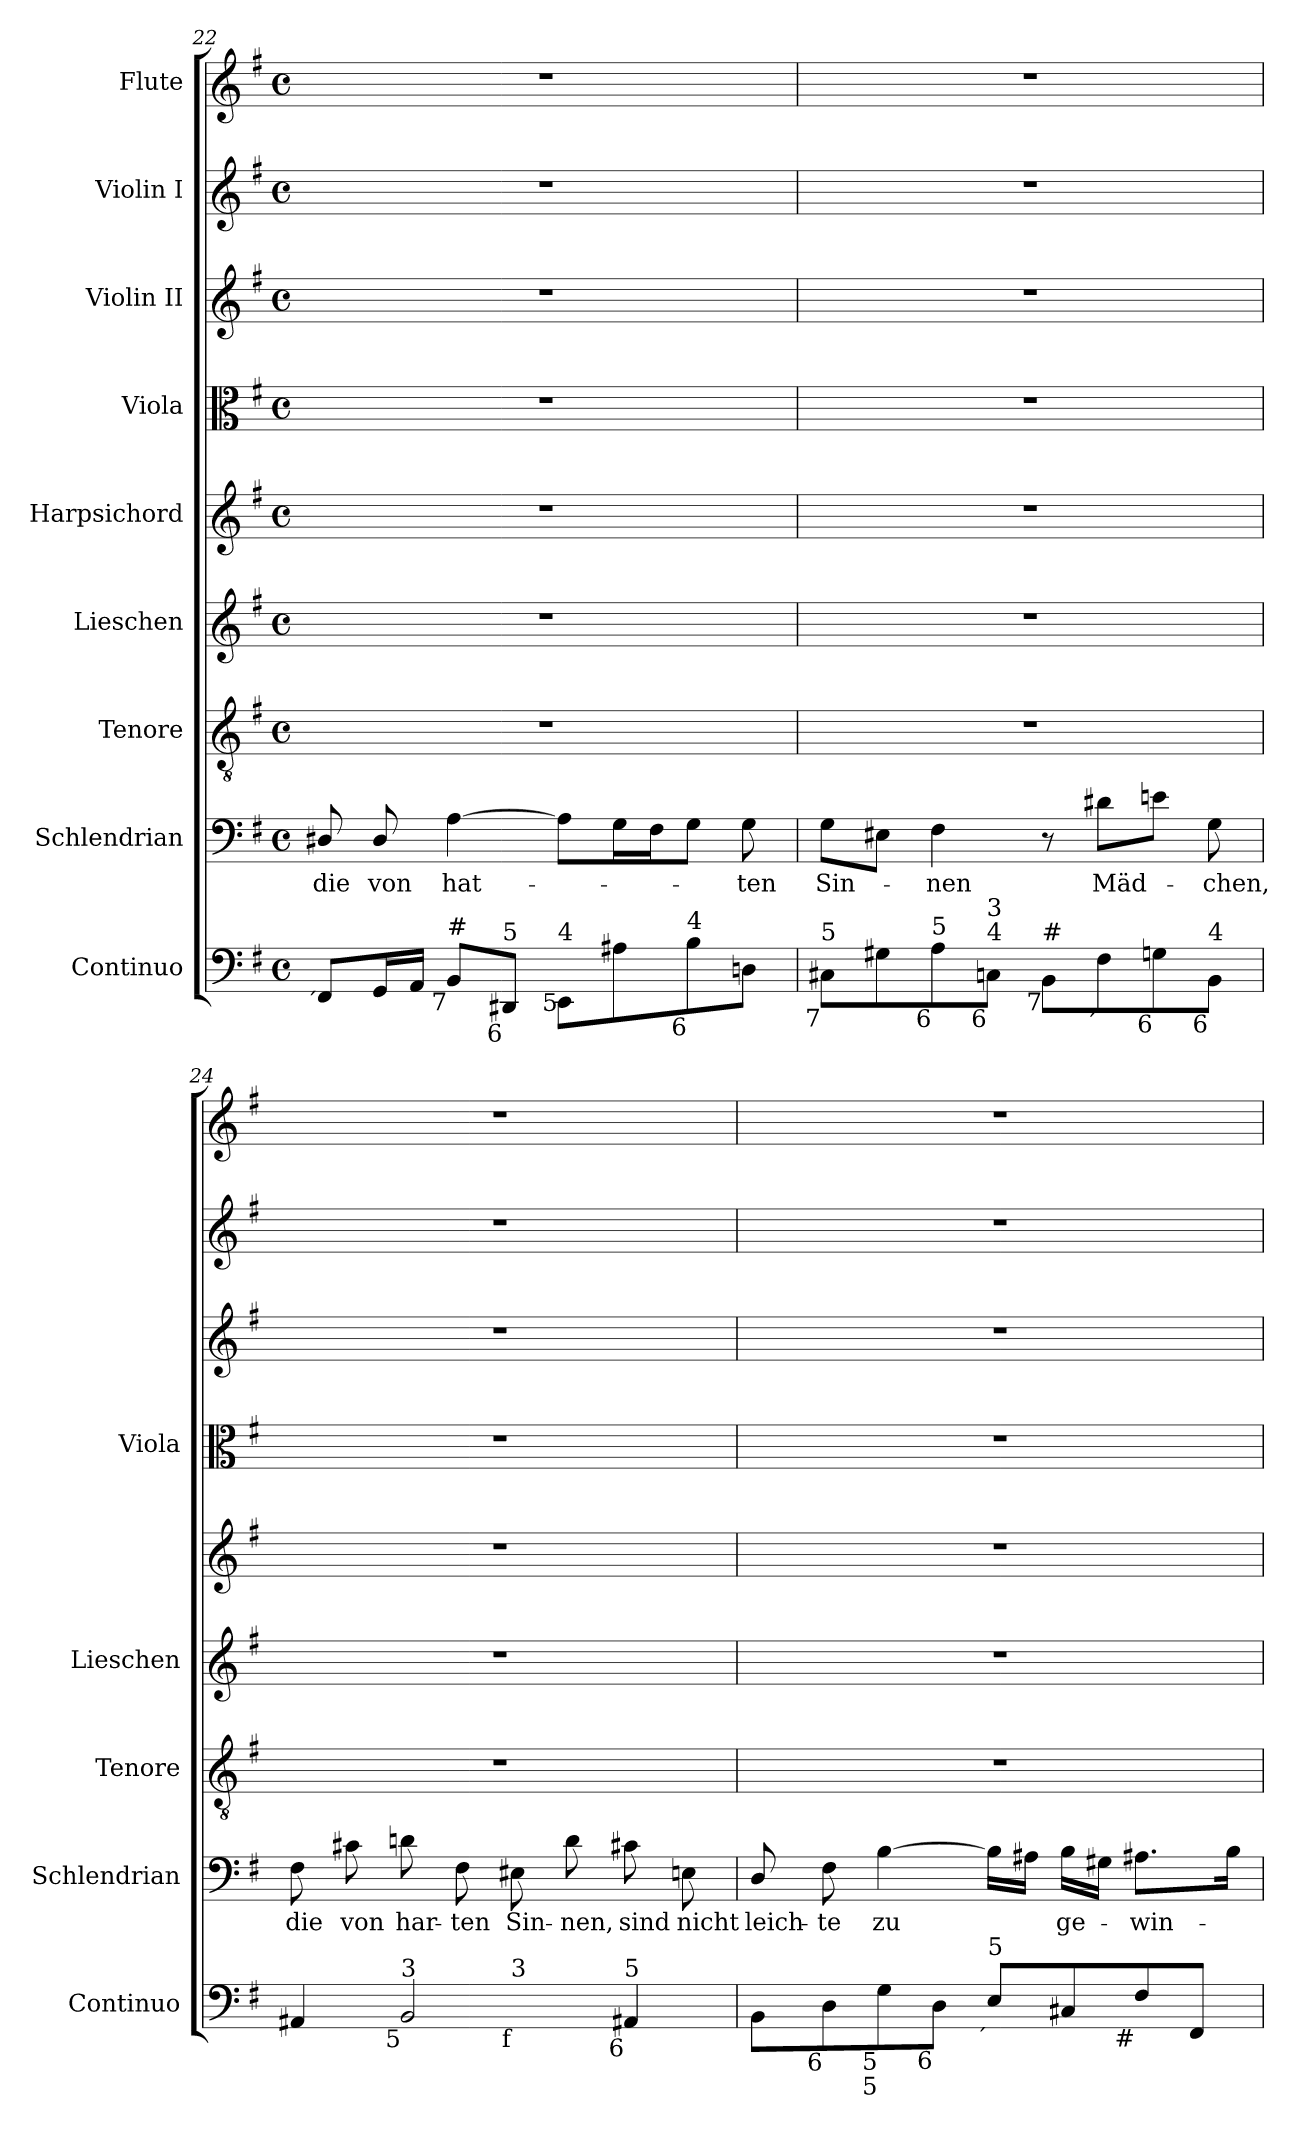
**kern	**kern	**text	**kern	**kern	**kern	**kern	**kern	**kern	**kern
*part9	*part8	*part8	*part7	*part6	*part5	*part4	*part3	*part2	*part1
*staff9	*staff8	*staff8	*staff7	*staff6	*staff5	*staff4	*staff3	*staff2	*staff1
*I"Continuo	*I"Schlendrian	*	*I"Tenore	*I"Lieschen	*I"Harpsichord	*I"Viola	*I"Violin II	*I"Violin I	*I"Flute
*I'Continuo	*I'Schlendrian	*	*I'Tenore	*I'Lieschen	*	*I'Viola	*	*	*
*clefF4	*clefF4	*	*clefGv2	*clefG2	*clefG2	*clefC3	*clefG2	*clefG2	*clefG2
*	*	*	*ITrd7c12	*	*	*	*	*	*
*k[f#]	*k[f#]	*	*k[f#]	*k[f#]	*k[f#]	*k[f#]	*k[f#]	*k[f#]	*k[f#]
*G:	*G:	*	*G:	*G:	*G:	*G:	*G:	*G:	*G:
*M4/4	*M4/4	*	*M4/4	*M4/4	*M4/4	*M4/4	*M4/4	*M4/4	*M4/4
*met(c)	*met(c)	*	*met(c)	*met(c)	*met(c)	*met(c)	*met(c)	*met(c)	*met(c)
=22	=22	=22	=22	=22	=22	=22	=22	=22	=22
!LO:TX:b:rj:t=´	!	!	!	!	!	!	!	!	!
!	!	!LO:LY:b:color=#000000	!	!	!	!	!	!	!
8FF#i/L	8D#Xi/	die	1r	1r	1r	1r	1r	1r	1r
!	!	!LO:LY:b:color=#000000	!	!	!	!	!	!	!
16GGi/L	8D#i/	von	.	.	.	.	.	.	.
16AAi/JJ	.	.	.	.	.	.	.	.	.
!LO:TX:b:rj:t=7	!	!	!	!	!	!	!	!	!
!LO:TX:t=#	!	!	!	!	!	!	!	!	!
!	!	!LO:LY:b:color=#000000	!	!	!	!	!	!	!
8BBi/L	[4Ai\	hat-	.	.	.	.	.	.	.
!LO:TX:b:rj:t=6	!	!	!	!	!	!	!	!	!
!LO:TX:t=5	!	!	!	!	!	!	!	!	!
8DD#Xi/J	.	.	.	.	.	.	.	.	.
!LO:TX:b:rj:t=5	!	!	!	!	!	!	!	!	!
!LO:TX:t=4	!	!	!	!	!	!	!	!	!
8EEi\L	8Ai\L]	.	.	.	.	.	.	.	.
8A#Xi\	16Gi\L	.	.	.	.	.	.	.	.
.	16F#i\J	.	.	.	.	.	.	.	.
!LO:TX:b:rj:t=6	!	!	!	!	!	!	!	!	!
!LO:TX:t=4	!	!	!	!	!	!	!	!	!
8Bi\	8Gi\J	.	.	.	.	.	.	.	.
!	!	!LO:LY:b:color=#000000	!	!	!	!	!	!	!
8Dni\J	8Gi\	-ten	.	.	.	.	.	.	.
=23	=23	=23	=23	=23	=23	=23	=23	=23	=23
!LO:TX:b:rj:t=7	!	!	!	!	!	!	!	!	!
!LO:TX:t=5	!	!	!	!	!	!	!	!	!
!	!	!LO:LY:b:color=#000000	!	!	!	!	!	!	!
8C#Xi\L	8Gi\L	Sin-	1r	1r	1r	1r	1r	1r	1r
8G#Xi\	8E#Xi\J	.	.	.	.	.	.	.	.
!LO:TX:b:rj:t=6	!	!	!	!	!	!	!	!	!
!LO:TX:t=5	!	!	!	!	!	!	!	!	!
!	!	!LO:LY:b:color=#000000	!	!	!	!	!	!	!
8Ai\	4F#i\	-nen	.	.	.	.	.	.	.
!LO:TX:b:rj:t=6	!	!	!	!	!	!	!	!	!
!LO:TX:t=4	!	!	!	!	!	!	!	!	!
!LO:TX:t=3	!	!	!	!	!	!	!	!	!
8Cni\J	.	.	.	.	.	.	.	.	.
!LO:TX:b:rj:t=7	!	!	!	!	!	!	!	!	!
!LO:TX:t=#	!	!	!	!	!	!	!	!	!
8BBi\L	8r	.	.	.	.	.	.	.	.
!LO:TX:b:rj:t=´	!	!	!	!	!	!	!	!	!
!	!	!LO:LY:b:color=#000000	!	!	!	!	!	!	!
8F#i\	8d#Xi\L	Mäd-	.	.	.	.	.	.	.
!LO:TX:b:rj:t=6	!	!	!	!	!	!	!	!	!
8Gni\	8eni\J	.	.	.	.	.	.	.	.
!LO:TX:b:rj:t=6	!	!	!	!	!	!	!	!	!
!LO:TX:t=4	!	!	!	!	!	!	!	!	!
!	!	!LO:LY:b:color=#000000	!	!	!	!	!	!	!
8BBi\J	8Gi\	-chen,	.	.	.	.	.	.	.
!!LO:LB:g=z
=24	=24	=24	=24	=24	=24	=24	=24	=24	=24
!LO:TX:b:rj:t=6	!	!	!	!	!	!	!	!	!
!LO:TX:t=5	!	!	!	!	!	!	!	!	!
!	!	!LO:LY:b:color=#000000	!	!	!	!	!	!	!
*^	*	*	*	*	*	*	*	*	*
4AA#Xi/	2ryy	8F#i\	die	1r	1r	1r	1r	1r	1r	1r
!	!	!	!LO:LY:b:color=#000000	!	!	!	!	!	!	!
.	.	8c#Xi\	von	.	.	.	.	.	.	.
!LO:TX:b:rj:t=5	!	!	!	!	!	!	!	!	!	!
!LO:TX:t=3	!	!	!	!	!	!	!	!	!	!
!	!	!	!LO:LY:b:color=#000000	!	!	!	!	!	!	!
2BBi/	.	8dni\	har-	.	.	.	.	.	.	.
!	!	!	!LO:LY:b:color=#000000	!	!	!	!	!	!	!
.	.	8F#i\	-ten	.	.	.	.	.	.	.
!	!LO:TX:b:rj:t=f	!	!	!	!	!	!	!	!	!
!	!LO:TX:t=3	!	!	!	!	!	!	!	!	!
!	!	!	!LO:LY:b:color=#000000	!	!	!	!	!	!	!
.	2ryy	8E#Xi\	Sin-	.	.	.	.	.	.	.
!	!	!	!LO:LY:b:color=#000000	!	!	!	!	!	!	!
.	.	8di\	-nen,	.	.	.	.	.	.	.
!LO:TX:b:rj:t=6	!	!	!	!	!	!	!	!	!	!
!LO:TX:t=5	!	!	!	!	!	!	!	!	!	!
!	!	!	!LO:LY:b:color=#000000	!	!	!	!	!	!	!
4AA#Xi/	.	8c#Xi\	sind	.	.	.	.	.	.	.
!	!	!	!LO:LY:b:color=#000000	!	!	!	!	!	!	!
.	.	8Eni\	nicht	.	.	.	.	.	.	.
*v	*v	*	*	*	*	*	*	*	*	*
=25	=25	=25	=25	=25	=25	=25	=25	=25	=25
*^	*	*	*	*	*	*	*	*	*
!LO:TX:b:rj:t=§	!	!	!	!	!	!	!	!	!	!
!	!	!	!LO:LY:b:color=#000000	!	!	!	!	!	!	!
*v	*v	*	*	*	*	*	*	*	*	*
8BBi\L	8Di/	leich-	1r	1r	1r	1r	1r	1r	1r
!LO:TX:b:rj:t=6	!	!	!	!	!	!	!	!	!
!	!	!LO:LY:b:color=#000000	!	!	!	!	!	!	!
8Di\	8F#i\	-te	.	.	.	.	.	.	.
!LO:TX:b:rj:t=5	!	!	!	!	!	!	!	!	!
!LO:TX:b:rj:t=5	!	!	!	!	!	!	!	!	!
!	!	!LO:LY:b:color=#000000	!	!	!	!	!	!	!
8Gi\	[4Bi\	zu	.	.	.	.	.	.	.
!LO:TX:b:rj:t=6	!	!	!	!	!	!	!	!	!
8Di\J	.	.	.	.	.	.	.	.	.
!LO:TX:b:rj:t=´	!	!	!	!	!	!	!	!	!
!LO:TX:t=5	!	!	!	!	!	!	!	!	!
8Ei/L	16Bi\LL]	.	.	.	.	.	.	.	.
.	16A#Xi\JJ	.	.	.	.	.	.	.	.
!	!	!LO:LY:b:color=#000000	!	!	!	!	!	!	!
8C#Xi/	16Bi\LL	ge-	.	.	.	.	.	.	.
.	16G#Xi\JJ	.	.	.	.	.	.	.	.
!LO:TX:b:rj:t=#	!	!	!	!	!	!	!	!	!
!	!	!LO:LY:b:color=#000000	!	!	!	!	!	!	!
8F#i/	8.A#Xi\L	-win-	.	.	.	.	.	.	.
8FF#i/J	.	.	.	.	.	.	.	.	.
.	16Bi\Jk	.	.	.	.	.	.	.	.
=	=	=	=	=	=	=	=	=	=
*-	*-	*-	*-	*-	*-	*-	*-	*-	*-
